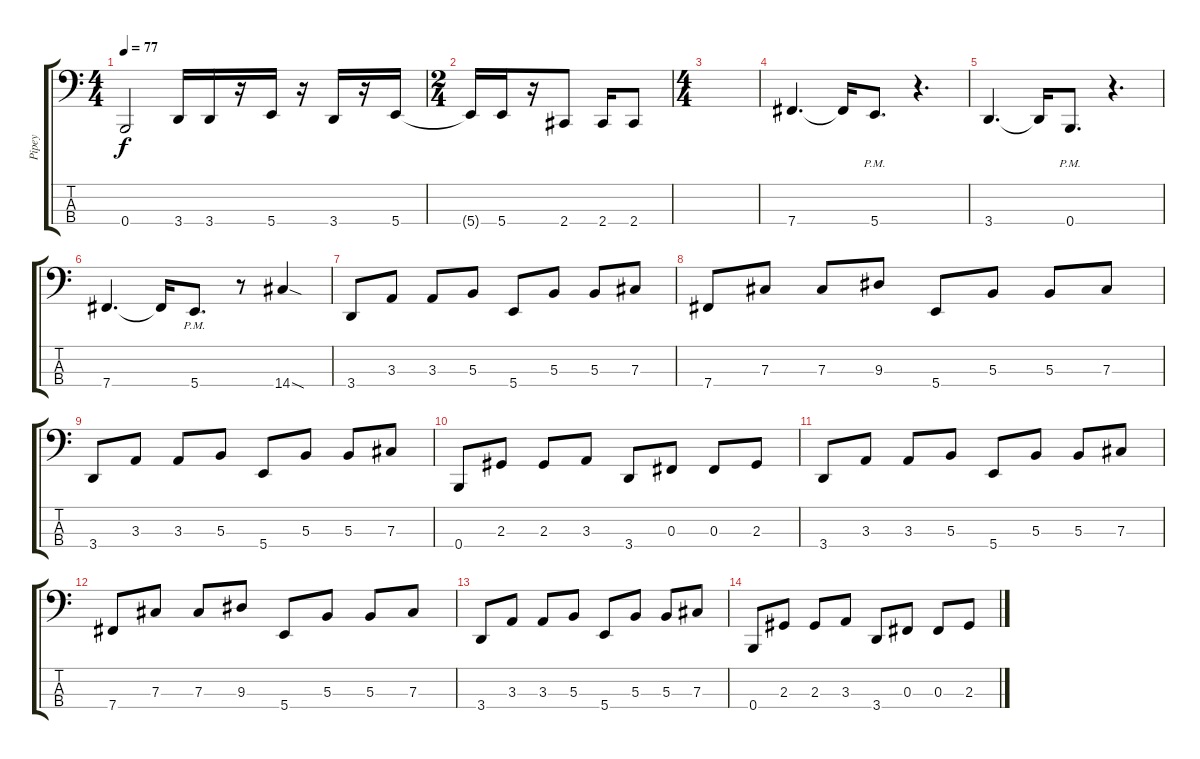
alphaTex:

\track ("Pipey" "Pipey") {instrument electricbasspick}
\staff {score tabs}
\tuning (E2 B1 Gb1 B0) {hide}
\ts (4 4)
\tempo 77
\clef f4
\ks c
0.4.2{dy f} 3.4.16 3.4.16 r.16 5.4.16 r.16 3.4.16 r.16 5.4.16 |
\ts (2 4)
5.4{t}.16 5.4.16 r.16 2.4.8 2.4.16 2.4.8 |
\ts (4 4)
|
7.4.4{d} 7.4{t}.16 5.4{pm}.8{d} r.4{d} |
3.4.4{d} 3.4{t}.16 0.4{pm}.8{d} r.4{d} |
7.4.4{d} 7.4{t}.16 5.4{pm}.8{d} r.8 14.4{sod}.4 |
3.4.8 3.3.8 3.3.8 5.3.8 5.4.8 5.3.8 5.3.8 7.3.8 |
7.4.8 7.3.8 7.3.8 9.3.8 5.4.8 5.3.8 5.3.8 7.3.8 |
3.4.8 3.3.8 3.3.8 5.3.8 5.4.8 5.3.8 5.3.8 7.3.8 |
0.4.8 2.3.8 2.3.8 3.3.8 3.4.8 0.3.8 0.3.8 2.3.8 |
3.4.8 3.3.8 3.3.8 5.3.8 5.4.8 5.3.8 5.3.8 7.3.8 |
7.4.8 7.3.8 7.3.8 9.3.8 5.4.8 5.3.8 5.3.8 7.3.8 |
3.4.8 3.3.8 3.3.8 5.3.8 5.4.8 5.3.8 5.3.8 7.3.8 |
0.4.8 2.3.8 2.3.8 3.3.8 3.4.8 0.3.8 0.3.8 2.3.8
